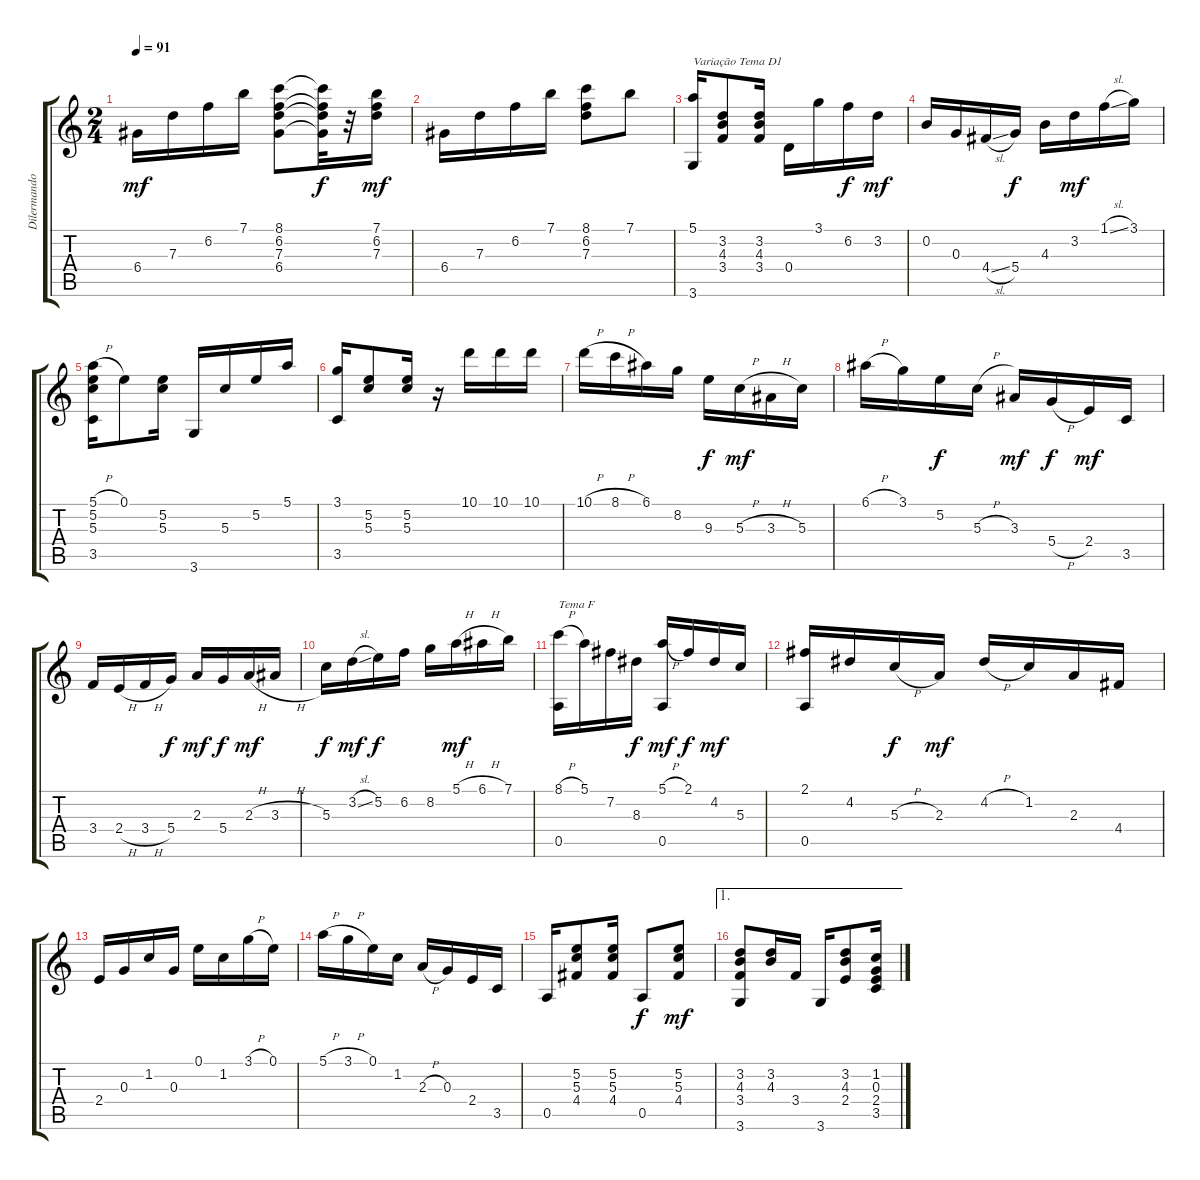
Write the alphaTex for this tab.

\track ("Dilermando Reis" "Dilermando") {instrument acousticguitarnylon}
\staff {score tabs}
\tuning (E4 B3 G3 D3 A2 E2) {hide}
\ts (2 4)
\tempo 91
\clef g2
\ks c
6.4.16{dy mf} 7.3.16 6.2.16 7.1.16 (8.1 6.2 7.3 6.4).8 (8.1{t} 6.2{t} 7.3{t} 6.4{t}).32{dy f} r.32 (7.1 6.2 7.3).16{dy mf} |
6.4.16 7.3.16 6.2.16 7.1.16 (8.1 6.2 7.3).8 7.1.8 |
(5.1 3.6).16{txt "Variação Tema D1"} (3.2 4.3 3.4).8 (3.2 4.3 3.4).16 0.4.16 3.1.16 6.2.16{dy f} 3.2.16{dy mf} |
0.2.16 0.3.16 4.4{sl}.16 5.4.16{dy f} 4.3.16 3.2.16{dy mf} 1.1{sl}.16 3.1.16 |
(5.1{h} 5.2 5.3 3.5).16 0.1.8 (5.2 5.3).16 3.6.16 5.3.16 5.2.16 5.1.16 |
(3.1 3.5).16 (5.2 5.3).8 (5.2 5.3).16 r.16 10.1.16 10.1.16 10.1.16 |
10.1{h}.16 8.1{h}.16 6.1.16 8.2.16 9.3.16{dy f} 5.3{h}.16{dy mf} 3.3{h}.16 5.3.16 |
6.1{h}.16 3.1.16 5.2.16{dy f} 5.3{h}.16 3.3.16{dy mf} 5.4{h}.16{dy f} 2.4.16{dy mf} 3.5.16 |
3.4.16 2.4{h}.16 3.4{h}.16 5.4.16{dy f} 2.3.16{dy mf} 5.4.16{dy f} 2.3{h}.16{dy mf} 3.3{h}.16 |
5.3.16{dy f} 3.2{sl}.16{dy mf} 5.2.16{dy f} 6.2.16 8.2.16 5.1{h}.16{dy mf} 6.1{h}.16 7.1.16 |
(8.1{h} 0.5).16{txt "Tema F"} 5.1.16 7.2.16 8.3.16{dy f} (5.1{h} 0.5).16{dy mf} 2.1.16{dy f} 4.2.16{dy mf} 5.3.16 |
(2.1 0.5).16 4.2.16 5.3{h}.16{dy f} 2.3.16{dy mf} 4.2{h}.16 1.2.16 2.3.16 4.4.16 |
2.4.16 0.3.16 1.2.16 0.3.16 0.1.16 1.2.16 3.1{h}.16 0.1.16 |
5.1{h}.16 3.1{h}.16 0.1.16 1.2.16 2.3{h}.16 0.3.16 2.4.16 3.5.16 |
0.5.16 (5.2 5.3 4.4).8 (5.2 5.3 4.4).16 0.5.8{dy f} (5.2 5.3 4.4).8{dy mf} |
\ae 1
(3.2 4.3 3.4 3.6).8 (3.2 4.3).16 3.4.16 3.6.16 (3.2 4.3 2.4).8 (1.2 0.3 2.4 3.5).16
